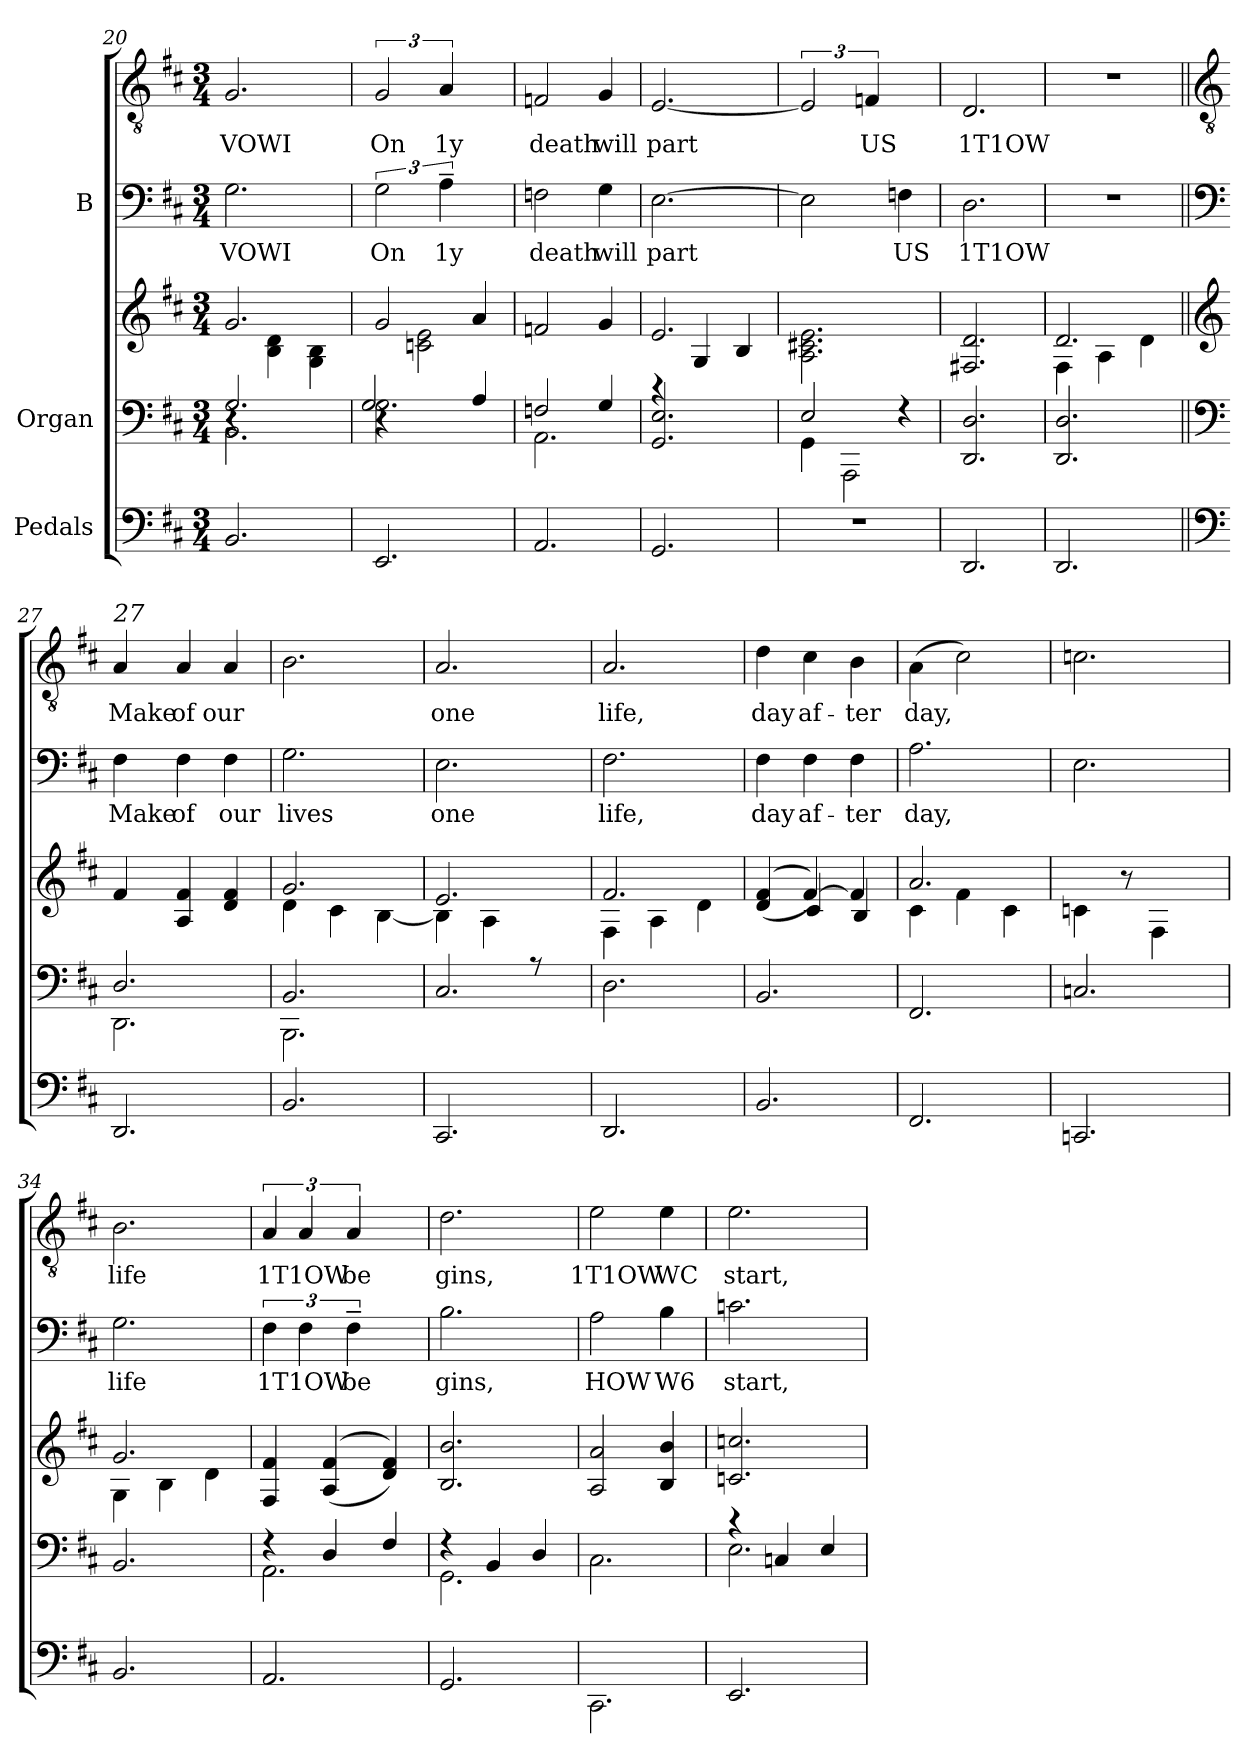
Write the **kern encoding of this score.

**kern	**kern	**kern	**kern	**text	**kern	**text
*part4	*part3	*part3	*part2	*part2	*part1	*part1
*staff5	*staff4	*staff3	*staff2	*staff2	*staff1	*staff1
*I"Pedals	*I"Organ	*	*I"B	*	*	*
*clefF4	*clefF4	*clefG2	*clefF4	*	*clefGv2	*
*k[f#c#]	*k[f#c#]	*k[f#c#]	*k[f#c#]	*	*k[f#c#]	*
*M3/4	*M3/4	*M3/4	*M3/4	*	*M3/4	*
=20	=20	=20	=20	=20	=20	=20
*	*^	*^	*	*	*	*
*	*	*^	*	*	*	*	*	*
2.BB/	4r	2.G/	2.BB\	2.g/	4ryy	2.G\	VOWI	2.G/	VOWI
.	2ryy	.	.	.	4B\ 4d\	.	.	.	.
.	.	.	.	.	4G\ 4B\	.	.	.	.
!!LO:LB:g=z
=21	=21	=21	=21	=21	=21	=21	=21	=21	=21
2.EE/	4r	2.G\	2G/	2g/	4ryy	3G\	On	3G/	On
.	2ryy	.	.	.	2cn\ 2e\	.	.	.	.
.	.	.	.	.	.	6A~\	1y	6A/	1y
.	.	.	4A/	4a/	.	4ryy	.	4ryy	.
*	*	*v	*v	*	*	*	*	*	*
*	*	*	*v	*v	*	*	*	*
=22	=22	=22	=22	=22	=22	=22	=22
2.AA/	2Fn/	2.AA\	2fn/	2Fn\	death	2Fn/	death
.	4G/	.	4g/	4G\	will	4G/	will
=23	=23	=23	=23	=23	=23	=23	=23
*	*	*	*^	*	*	*	*
2.GG/	4r	2.GG/ 2.E/	2.e/	4ryy	[2.E\	part	[2.E/	part
.	2ryy	.	.	4G/	.	.	.	.
.	.	.	.	4B/	.	.	.	.
*	*	*	*v	*v	*	*	*	*
=24	=24	=24	=24	=24	=24	=24	=24
2.r	2E/	4GG\	2.A\ 2.c#X\ 2.e\	2E\]	.	3E/]	.
.	.	2AAA\	.	.	.	.	.
.	.	.	.	.	.	6Fn/	US
.	4r	.	.	4Fn\	US	4ryy	.
*	*v	*v	*	*	*	*	*
=25	=25	=25	=25	=25	=25	=25
2.DD/	2.DD/ 2.D/	2.F#X/ 2.d/	2.D\	1T1OW	2.D/	1T1OW
=26	=26	=26	=26	=26	=26	=26
*	*	*^	*	*	*	*
2.DD/	2.DD/ 2.D/	2.d/	4F#\	2.r	.	2.r	.
.	.	.	4A\	.	.	.	.
.	.	.	4d\	.	.	.	.
*	*	*v	*v	*	*	*	*
!!LO:PB:g=z
=27||	=27||	=27||	=27||	=27||	=27||	=27||
*clefF4	*clefF4	*clefG2	*clefF4	*	*clefGv2	*
*	*^	*^	*	*	*	*
!	!	!	!	!	!	!	!LO:TX:a:i:t=27	!
*	*	*	*v	*v	*	*	*	*
2.DD/	2.D/	2.DD\	4f#/	4F#\	Make	4A/	Make
.	.	.	4A/ 4f#/	4F#\	of	4A/	of
.	.	.	4d/ 4f#/	4F#\	our	4A/	our
=28	=28	=28	=28	=28	=28	=28	=28
*	*	*	*^	*	*	*	*
2.BB/	2.BB/	2.BBB\	2.g/	4d\	2.G\	lives	2.B\	.
.	.	.	.	4c#\	.	.	.	.
.	.	.	.	[4B\	.	.	.	.
=29	=29	=29	=29	=29	=29	=29	=29	=29
2.CC#/	2ryy	2.C#/	2.e/	4B\]	2.E\	one	2.A/	one
.	.	.	.	4A\	.	.	.	.
.	8r	.	.	4ryy	.	.	.	.
.	8ryy	.	.	.	.	.	.	.
*	*v	*v	*	*	*	*	*	*
=30	=30	=30	=30	=30	=30	=30	=30
2.DD/	2.D\	2.f#/	4F#\	2.F#\	life,	2.A/	life,
.	.	.	4A\	.	.	.	.
.	.	.	4d\	.	.	.	.
=31	=31	=31	=31	=31	=31	=31	=31
2.BB/	2.BB/	(>(4d/ 4f#/	4ryy	4F#\	day	4d\	day
.	.	[4f#/))	4c#/	4F#\	af-	4c#\	af-
.	.	4f#/]	4B/	4F#\	-ter	4B\	-ter
=32	=32	=32	=32	=32	=32	=32	=32
2.FF#/	2.FF#/	2.a/	4c#\	2.A\	day,	(>4A\	day,
.	.	.	4f#\	.	.	2c#\)	.
.	.	.	4c#\	.	.	.	.
*	*	*v	*v	*	*	*	*
=33	=33	=33	=33	=33	=33	=33
2.CCn/	2.Cn/	4cn\	2.E\	.	2.cn\	.
.	.	8r	.	.	.	.
.	.	4F#\	.	.	.	.
.	.	8ryy	.	.	.	.
!!LO:LB:g=z
=34	=34	=34	=34	=34	=34	=34
*	*	*^	*	*	*	*
2.BB/	2.BB/	2.g/	4G\	2.G\	life	2.B\	life
.	.	.	4B\	.	.	.	.
.	.	.	4d\	.	.	.	.
*	*	*v	*v	*	*	*	*
!!LO:PB:g=z
=35	=35	=35	=35	=35	=35	=35
*	*^	*	*	*	*	*
2.AA/	4r	2.AA\	4F#/ 4f#/	6F#\	1T1OW	6A/	1T1OW
.	.	.	.	6F#\	.	6A/	.
.	4D/	.	((>4A/ 4f#/	.	.	.	.
.	.	.	.	6F#~\	be	6A/	be
.	4F#/	.	4d/ 4f#/))	4ryy	.	4ryy	.
=36	=36	=36	=36	=36	=36	=36	=36
2.GG/	4r	2.GG\	2.B/ 2.b/	2.B\	gins,	2.d\	gins,
.	4BB/	.	.	.	.	.	.
.	4D/	.	.	.	.	.	.
*	*v	*v	*	*	*	*	*
=37	=37	=37	=37	=37	=37	=37
2.CC#\	2.C#\	2A/ 2a/	2A\	HOW	2e\	1T1OW
.	.	4B/ 4b/	4B\	W6	4e\	WC
=38	=38	=38	=38	=38	=38	=38
*	*^	*	*	*	*	*
2.EE/	4r	2.E\	2.cn/ 2.ccn/	2.cn\	start,	2.e\	start,
.	4Cn/	.	.	.	.	.	.
.	4E/	.	.	.	.	.	.
*	*v	*v	*	*	*	*	*
=	=	=	=	=	=	=
*-	*-	*-	*-	*-	*-	*-
